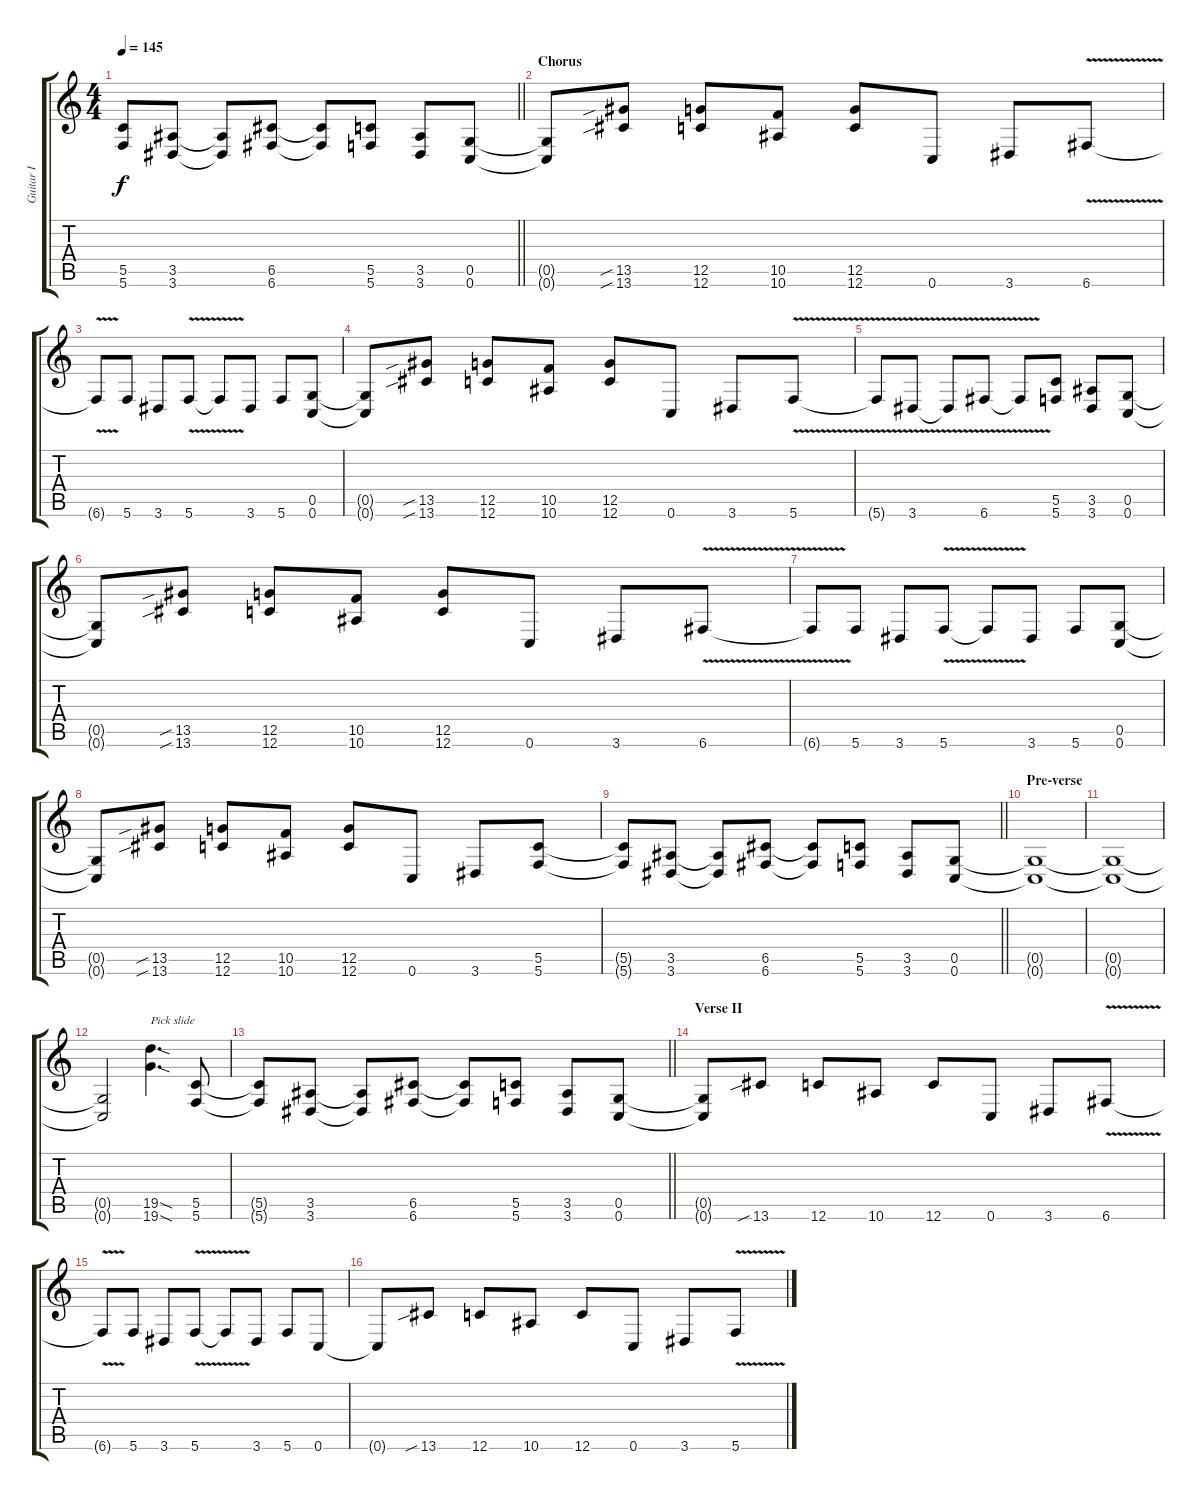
\track ("Guitar I" "Guitar I") {instrument distortionguitar}
\staff {score tabs}
\tuning (D4 A3 F3 C3 G2 C2) {hide}
\ts (4 4)
\tempo 145
\clef g2
\barLineRight lightlight
\ks c
(5.5{t} 5.6{t}).8{dy f} (3.5 3.6).8 (3.5{t} 3.6{t}).8 (6.5 6.6).8 (6.5{t} 6.6{t}).8 (5.5 5.6).8 (3.5 3.6).8 (0.5 0.6).8 |
\section ("" "Chorus")
(0.5{t} 0.6{t}).8 (13.5{sib} 13.6{sib}).8 (12.5 12.6).8 (10.5 10.6).8 (12.5 12.6).8 0.6.8 3.6.8 6.6{v}.8 |
6.6{t}.8 5.6.8 3.6.8 5.6{v}.8 5.6{t}.8 3.6.8 5.6.8 (0.5 0.6).8 |
(0.5{t} 0.6{t}).8 (13.5{sib} 13.6{sib}).8 (12.5 12.6).8 (10.5 10.6).8 (12.5 12.6).8 0.6.8 3.6.8 5.6{v}.8 |
5.6{t}.8 3.6{v}.8 3.6{t}.8 6.6{v}.8 6.6{t}.8 (5.5 5.6).8 (3.5 3.6).8 (0.5 0.6).8 |
(0.5{t} 0.6{t}).8 (13.5{sib} 13.6{sib}).8 (12.5 12.6).8 (10.5 10.6).8 (12.5 12.6).8 0.6.8 3.6.8 6.6{v}.8 |
6.6{t}.8 5.6.8 3.6.8 5.6{v}.8 5.6{t}.8 3.6.8 5.6.8 (0.5 0.6).8 |
(0.5{t} 0.6{t}).8 (13.5{sib} 13.6{sib}).8 (12.5 12.6).8 (10.5 10.6).8 (12.5 12.6).8 0.6.8 3.6.8 (5.5 5.6).8 |
\barLineRight lightlight
(5.5{t} 5.6{t}).8 (3.5 3.6).8 (3.5{t} 3.6{t}).8 (6.5 6.6).8 (6.5{t} 6.6{t}).8 (5.5 5.6).8 (3.5 3.6).8 (0.5 0.6).8 |
\section ("" "Pre-verse")
(0.5{t} 0.6{t}).1 |
(0.5{t} 0.6{t}).1 |
(0.5{t} 0.6{t}).2 (19.5{sod} 19.6{sod}).4{d txt "Pick slide" instrument guitarharmonics} (5.5 5.6).8{instrument distortionguitar} |
\barLineRight lightlight
(5.5{t} 5.6{t}).8 (3.5 3.6).8 (3.5{t} 3.6{t}).8 (6.5 6.6).8 (6.5{t} 6.6{t}).8 (5.5 5.6).8 (3.5 3.6).8 (0.5 0.6).8 |
\section ("" "Verse II")
(0.5{t} 0.6{t}).8 13.6{sib}.8 12.6.8 10.6.8 12.6.8 0.6.8 3.6.8 6.6{v}.8 |
6.6{t}.8 5.6.8 3.6.8 5.6{v}.8 5.6{t}.8 3.6.8 5.6.8 0.6.8 |
0.6{t}.8 13.6{sib}.8 12.6.8 10.6.8 12.6.8 0.6.8 3.6.8 5.6{v}.8
